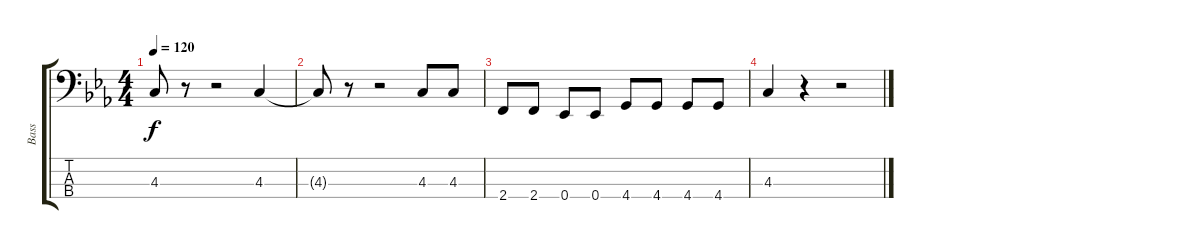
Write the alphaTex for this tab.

\track ("Bass" "Bass") {instrument electricbassfinger}
\staff {score tabs}
\tuning (Gb2 Db2 Ab1 Eb1) {hide}
\ts (4 4)
\tempo 120
\clef f4
\ks eb
4.3{t}.8{dy f} r.8 r.2 4.3.4 |
4.3{t}.8 r.8 r.2 4.3.8 4.3.8 |
2.4.8 2.4.8 0.4.8 0.4.8 4.4.8 4.4.8 4.4.8 4.4.8 |
4.3.4 r.4 r.2
